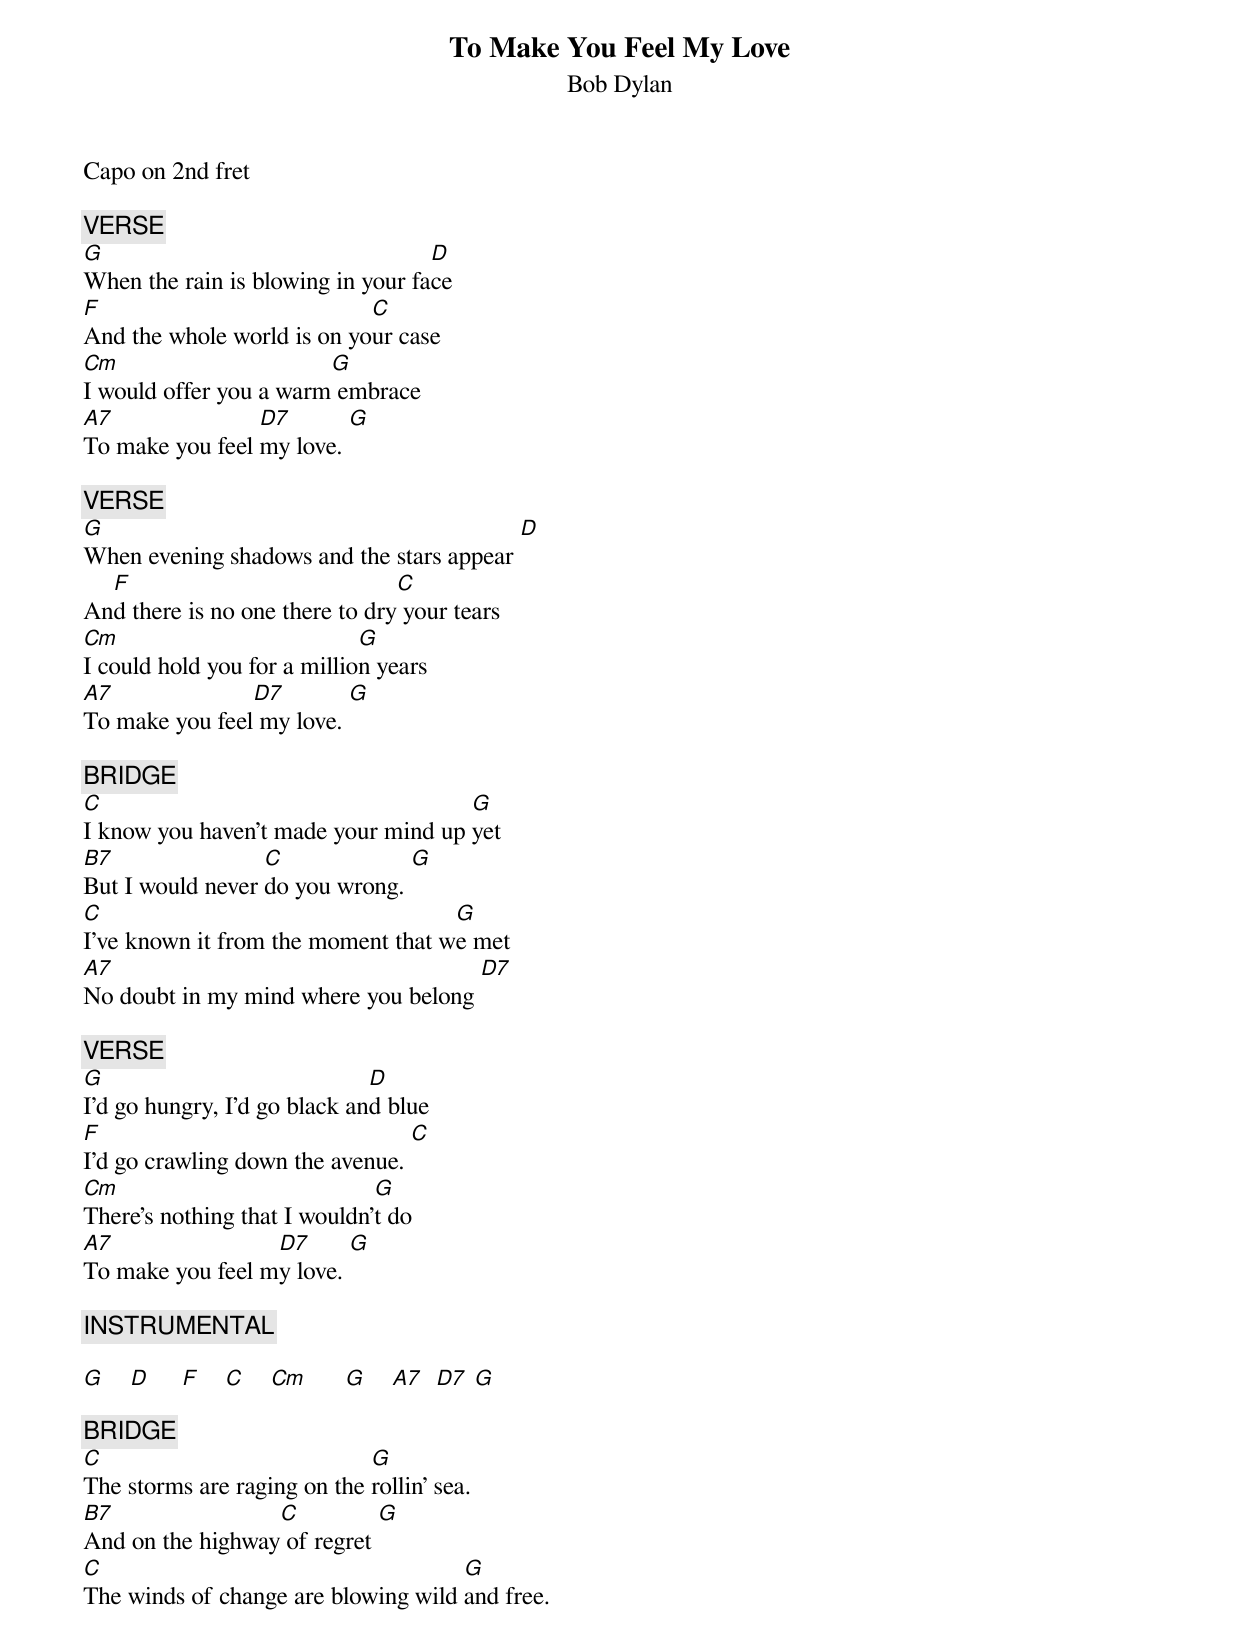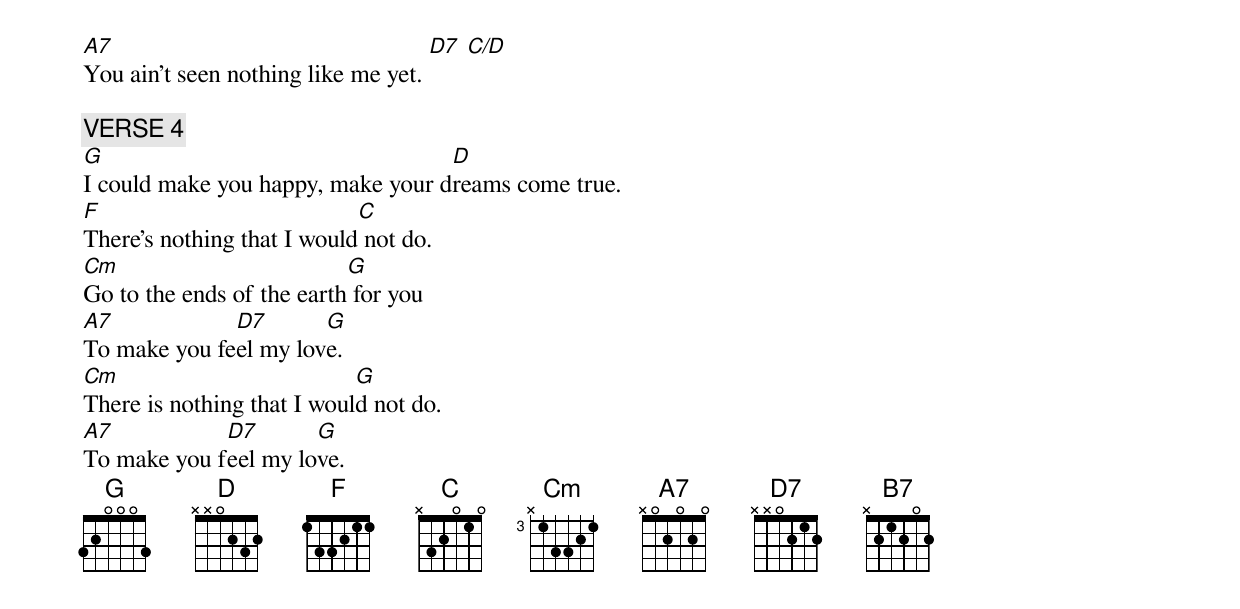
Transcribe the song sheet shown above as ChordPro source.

{title: To Make You Feel My Love}
{subtitle: Bob Dylan}

Capo on 2nd fret

{c:VERSE}
[G]When the rain is blowing in your fa[D]ce
[F]And the whole world is on yo[C]ur case
[Cm]I would offer you a warm[G] embrace
[A7]To make you feel [D7]my love. [G]

{c:VERSE }
[G]When evening shadows and the stars appear [D]
An[F]d there is no one there to dry[C] your tears
[Cm]I could hold you for a millio[G]n years
[A7]To make you feel[D7] my love. [G]

{c:BRIDGE}
[C]I know you haven't made your mind up [G]yet
[B7]But I would never [C]do you wrong. [G]
[C]I've known it from the moment that w[G]e met
[A7]No doubt in my mind where you belong [D7]

{c:VERSE}
[G]I'd go hungry, I'd go black an[D]d blue
[F]I'd go crawling down the avenue. [C]
[Cm]There's nothing that I wouldn'[G]t do
[A7]To make you feel m[D7]y love. [G]

{c:INSTRUMENTAL}

[G]    [D]     [F]    [C]    [Cm]      [G]    [A7]  [D7] [G]

{c:BRIDGE}
[C]The storms are raging on the [G]rollin' sea.
[B7]And on the highway[C] of regret [G]
[C]The winds of change are blowing wild [G]and free.
[A7]You ain't seen nothing like me yet. [D7] [C/D]

{c:VERSE 4}
[G]I could make you happy, make your d[D]reams come true.
[F]There’s nothing that I would[C] not do.
[Cm]Go to the ends of the earth[G] for you
[A7]To make you fe[D7]el my lov[G]e.
[Cm]There is nothing that I woul[G]d not do.
[A7]To make you f[D7]eel my lo[G]ve.
